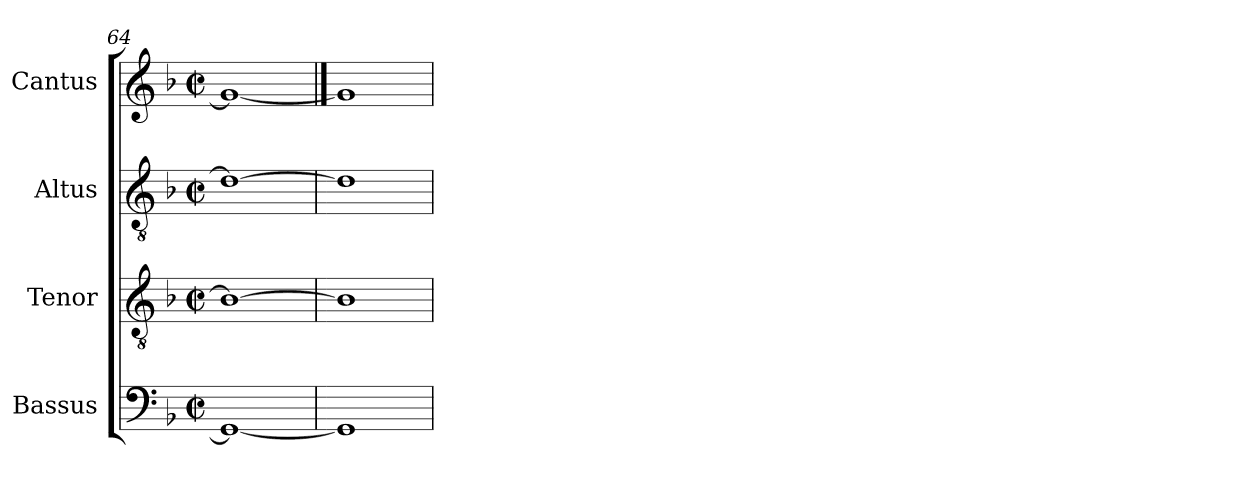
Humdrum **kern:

**kern	**kern	**kern	**kern
*part4	*part3	*part2	*part1
*staff4	*staff3	*staff2	*staff1
*I"Bassus	*I"Tenor	*I"Altus	*I"Cantus
*clefF4	*clefGv2	*clefGv2	*clefG2
*k[b-]	*k[b-]	*k[b-]	*k[b-]
*F:	*F:	*F:	*F:
*M2/2	*M2/2	*M2/2	*M2/2
*met(c|)	*met(c|)	*met(c|)	*met(c|)
=64	=64	=64	=64
1GG_	1Bn_	1d_	1g_
=65	=65	=65	==65
1GG]	1B]	1d]	1g]
=	=	=	=
*-	*-	*-	*-
